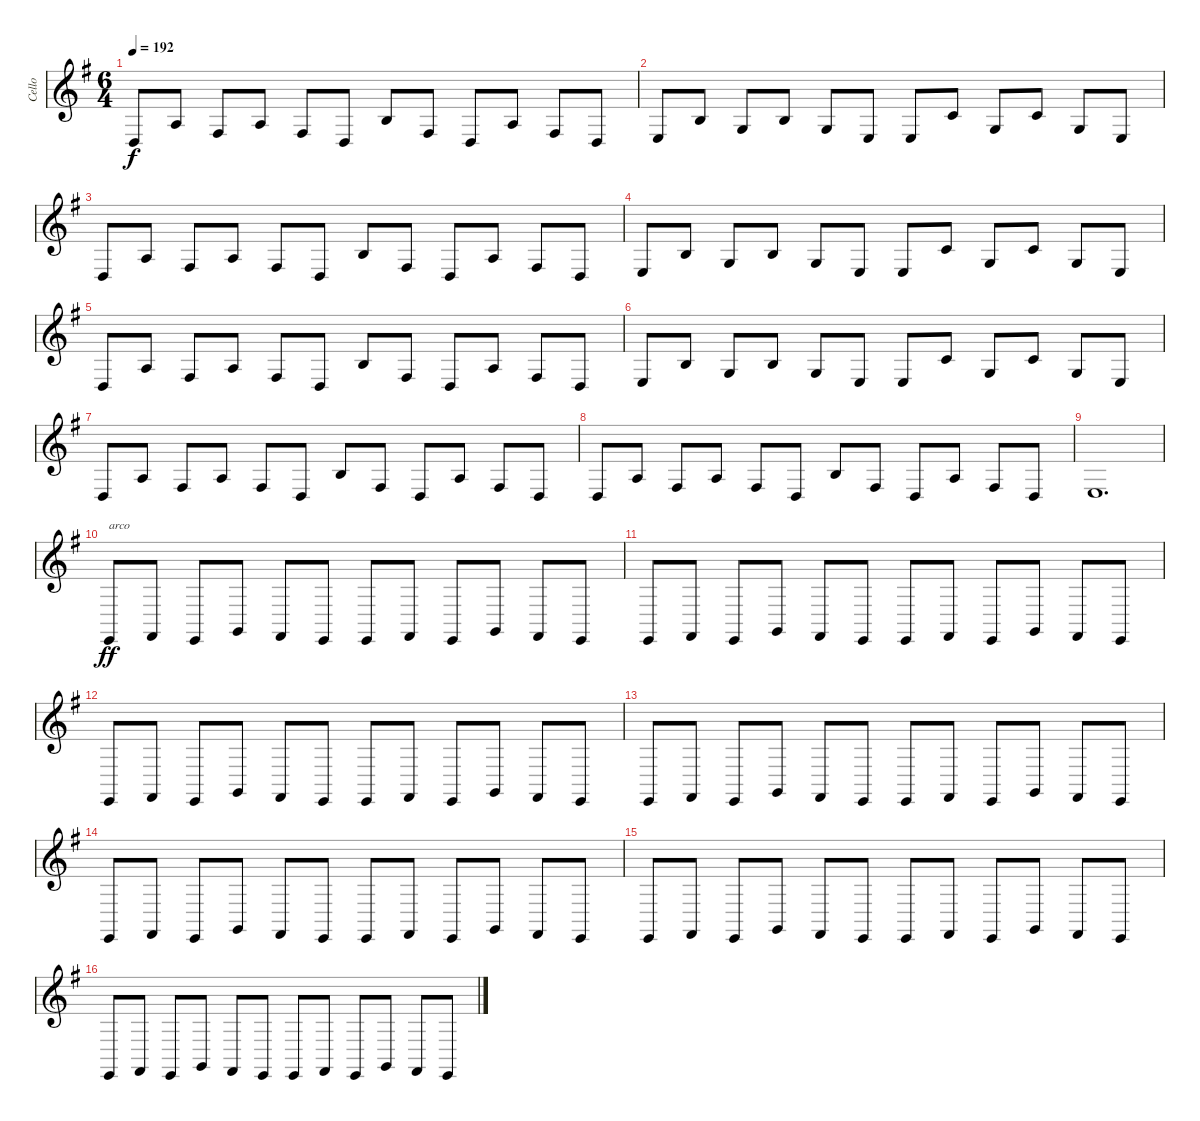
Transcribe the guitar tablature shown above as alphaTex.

\track ("Cello" "Cello") {instrument stringensemble1}
\staff {score}
\tuning (A3 D3 G2 C2) {hide}
\ts (6 4)
\tempo 192
\clef g2
\ks eminor
0.2.8{dy f} 0.1.8 4.2.8 0.1.8 4.2.8 0.2.8 2.1.8 4.2.8 0.2.8 0.1.8 4.2.8 0.2.8 |
2.2.8 2.1.8 5.2.8 2.1.8 5.2.8 2.2.8 2.2.8 3.1.8 5.2.8 3.1.8 5.2.8 2.2.8 |
0.2.8 0.1.8 4.2.8 0.1.8 4.2.8 0.2.8 2.1.8 4.2.8 0.2.8 0.1.8 4.2.8 0.2.8 |
2.2.8 2.1.8 5.2.8 2.1.8 5.2.8 2.2.8 2.2.8 3.1.8 5.2.8 3.1.8 5.2.8 2.2.8 |
0.2.8 0.1.8 4.2.8 0.1.8 4.2.8 0.2.8 2.1.8 4.2.8 0.2.8 0.1.8 4.2.8 0.2.8 |
2.2.8 2.1.8 5.2.8 2.1.8 5.2.8 2.2.8 2.2.8 3.1.8 5.2.8 3.1.8 5.2.8 2.2.8 |
0.2.8 0.1.8 4.2.8 0.1.8 4.2.8 0.2.8 2.1.8 4.2.8 0.2.8 0.1.8 4.2.8 0.2.8 |
0.2.8 0.1.8 4.2.8 0.1.8 4.2.8 0.2.8 2.1.8 4.2.8 0.2.8 0.1.8 4.2.8 0.2.8 |
2.2.1{d} |
4.4.8{txt "arco" dy ff instrument stringensemble1} 6.4.8 4.4.8 7.4.8 6.4.8 4.4.8 4.4.8 6.4.8 4.4.8 7.4.8 6.4.8 4.4.8 |
4.4.8 6.4.8 4.4.8 7.4.8 6.4.8 4.4.8 4.4.8 6.4.8 4.4.8 7.4.8 6.4.8 4.4.8 |
4.4.8 6.4.8 4.4.8 7.4.8 6.4.8 4.4.8 4.4.8 6.4.8 4.4.8 7.4.8 6.4.8 4.4.8 |
4.4.8 6.4.8 4.4.8 7.4.8 6.4.8 4.4.8 4.4.8 6.4.8 4.4.8 7.4.8 6.4.8 4.4.8 |
4.4.8 6.4.8 4.4.8 7.4.8 6.4.8 4.4.8 4.4.8 6.4.8 4.4.8 7.4.8 6.4.8 4.4.8 |
4.4.8 6.4.8 4.4.8 7.4.8 6.4.8 4.4.8 4.4.8 6.4.8 4.4.8 7.4.8 6.4.8 4.4.8 |
4.4.8 6.4.8 4.4.8 7.4.8 6.4.8 4.4.8 4.4.8 6.4.8 4.4.8 7.4.8 6.4.8 4.4.8
